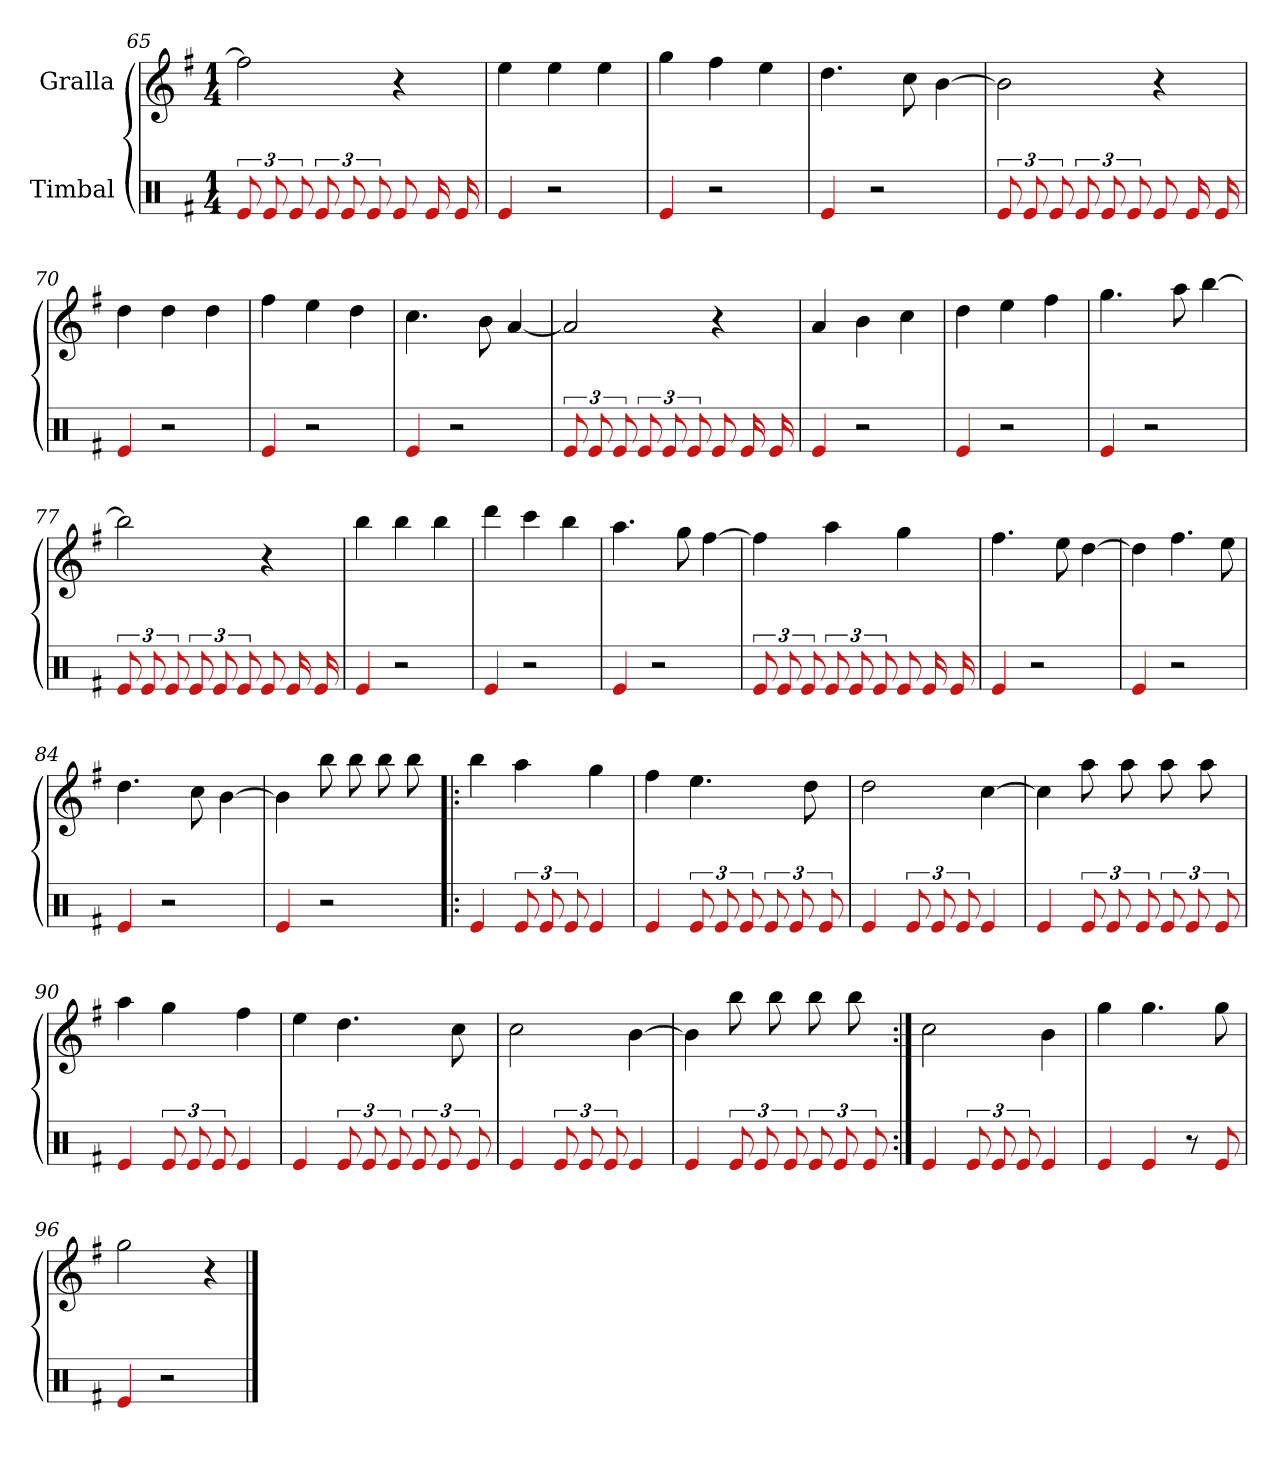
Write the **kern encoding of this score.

**kern	**kern
*part2	*part1
*staff2	*staff1
*I"Timbal	*I"Gralla
*clefX	*clefG2
*k[f#]	*k[f#]
*M1/4	*M1/4
=65	=65
12e	2ff#]
12e	.
12e	.
12e	.
12e	.
12e	.
8e	4r
16e	.
16e	.
=66	=66
4e	4ee
2r	4ee
.	4ee
=67	=67
4e	4gg
2r	4ff#
.	4ee
=68	=68
4e	4.dd
2r	.
.	8cc
.	[4b
=69	=69
12e	2b]
12e	.
12e	.
12e	.
12e	.
12e	.
8e	4r
16e	.
16e	.
=70	=70
4e	4dd
2r	4dd
.	4dd
=71	=71
4e	4ff#
2r	4ee
.	4dd
=72	=72
4e	4.cc
2r	.
.	8b
.	[4a
=73	=73
12e	2a]
12e	.
12e	.
12e	.
12e	.
12e	.
8e	4r
16e	.
16e	.
=74	=74
4e	4a
2r	4b
.	4cc
=75	=75
4e	4dd
2r	4ee
.	4ff#
=76	=76
4e	4.gg
2r	.
.	8aa
.	[4bb
=77	=77
12e	2bb]
12e	.
12e	.
12e	.
12e	.
12e	.
8e	4r
16e	.
16e	.
=78	=78
4e	4bb
2r	4bb
.	4bb
=79	=79
4e	4ddd
2r	4ccc
.	4bb
=80	=80
4e	4.aa
2r	.
.	8gg
.	[4ff#
=81	=81
12e	4ff#]
12e	.
12e	.
12e	4aa
12e	.
12e	.
8e	4gg
16e	.
16e	.
=82	=82
4e	4.ff#
2r	.
.	8ee
.	[4dd
=83	=83
4e	4dd]
2r	4.ff#
.	8ee
=84	=84
4e	4.dd
2r	.
.	8cc
.	[4b
=85	=85
4e	4b]
2r	8bb
.	8bb
.	8bb
.	8bb
=86!|:	=86!|:
4e	4bb
12e	4aa
12e	.
12e	.
4e	4gg
=87	=87
4e	4ff#
12e	4.ee
12e	.
12e	.
12e	.
12e	.
.	8dd
12e	.
=88	=88
4e	2dd
12e	.
12e	.
12e	.
4e	[4cc
=89	=89
4e	4cc]
12e	8aa
12e	.
.	8aa
12e	.
12e	8aa
12e	.
.	8aa
12e	.
=90	=90
4e	4aa
12e	4gg
12e	.
12e	.
4e	4ff#
=91	=91
4e	4ee
12e	4.dd
12e	.
12e	.
12e	.
12e	.
.	8cc
12e	.
=92	=92
4e	2cc
12e	.
12e	.
12e	.
4e	[4b
=93	=93
4e	4b]
12e	8bb
12e	.
.	8bb
12e	.
12e	8bb
12e	.
.	8bb
12e	.
=94:|!	=94:|!
4e	2cc
12e	.
12e	.
12e	.
4e	4b
=95	=95
4e	4gg
4e	4.gg
8r	.
8e	8gg
=96	=96
4e	2gg
2r	.
.	4r
==	==
*-	*-
